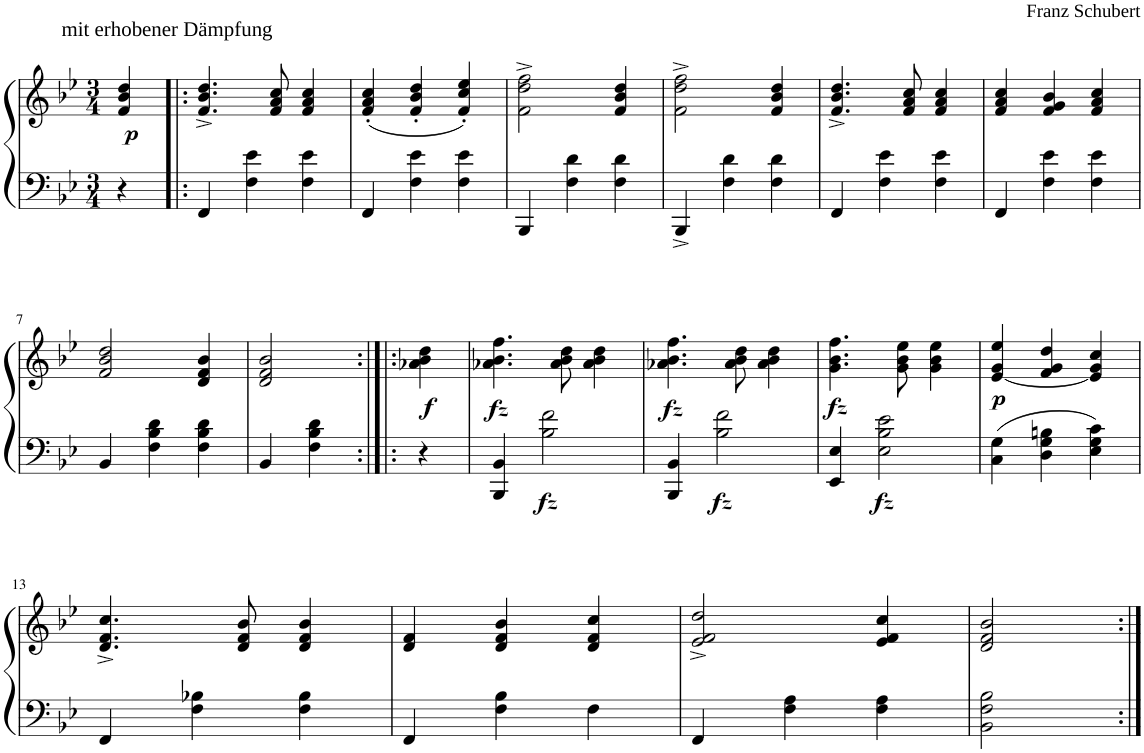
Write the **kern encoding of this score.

**kern	**kern	**dynam
*part1	*part1	*part1
*staff2	*staff1	*staff1/2
*I"Instrument 1	*	*
*clefF4	*clefG2	*
*k[b-e-]	*k[b-e-]	*
*B-:	*B-:	*
*M3/4	*M3/4	*
=	=	=
!	!	!LO:DY:b
4r	4f/ 4b-/ 4dd/	p
=1!|:	=1!|:	=1!|:
4FF/	4.f/^ 4.b-/^ 4.dd/^	.
4F\ 4e-\	.	.
.	8f/ 8a/ 8cc/	.
4F\ 4e-\	4f/ 4a/ 4cc/	.
=2	=2	=2
4FF/	(4f/' 4a/' 4cc/'	.
4F\ 4e-\	4f/' 4b-/' 4dd/'	.
4F\ 4e-\	4f/' 4cc/' 4ee-/')	.
=3	=3	=3
4BBB-/	2f\^ 2dd\^ 2ff\^	.
4F\ 4d\	.	.
4F\ 4d\	4f/ 4b-/ 4dd/	.
=4	=4	=4
4BBB-^/	2f\^ 2dd\^ 2ff\^	.
4F\ 4d\	.	.
4F\ 4d\	4f/ 4b-/ 4dd/	.
=5	=5	=5
4FF/	4.f/^ 4.b-/^ 4.dd/^	.
4F\ 4e-\	.	.
.	8f/ 8a/ 8cc/	.
4F\ 4e-\	4f/ 4a/ 4cc/	.
=6	=6	=6
4FF/	4f/ 4a/ 4cc/	.
4F\ 4e-\	4f/ 4g/ 4b-/	.
4F\ 4e-\	4f/ 4a/ 4cc/	.
!!LO:LB:g=z
=7	=7	=7
4BB-/	2f/ 2b-/ 2dd/	.
4F\ 4B-\ 4d\	.	.
4F\ 4B-\ 4d\	4d/ 4f/ 4b-/	.
=8	=8	=8
4BB-/	2d/ 2f/ 2b-/	.
4F\ 4B-\ 4d\	.	.
=8X1:|!|:	=8X1:|!|:	=8X1:|!|:
!	!	!LO:DY:b
4r	4a-X\ 4b-\ 4dd\	f
=9	=9	=9
!	!	!LO:DY:b
4BBB-/ 4BB-/	4.a-X\ 4.b-\ 4.ff\	fz
!	!	!LO:DY:b=2
2B-\ 2f\	.	fz
.	8a-\ 8b-\ 8dd\	.
.	4a-\ 4b-\ 4dd\	.
=10	=10	=10
!	!	!LO:DY:b
4BBB-/ 4BB-/	4.a-X\ 4.b-\ 4.ff\	fz
!	!	!LO:DY:b=2
2B-\ 2f\	.	fz
.	8a-\ 8b-\ 8dd\	.
.	4a-\ 4b-\ 4dd\	.
=11	=11	=11
!	!	!LO:DY:b
4EE-/ 4E-/	4.g\ 4.b-\ 4.ff\	fz
!	!	!LO:DY:b=2
2E-\ 2B-\ 2e-\	.	fz
.	8g\ 8b-\ 8ee-\	.
.	4g\ 4b-\ 4ee-\	.
=12	=12	=12
!	!	!LO:DY:b
4C\ 4G\	[<4e-/ 4g/ 4ee-/	p
4D\ 4G\ 4Bn\	4f/ 4g/ 4dd/	.
4E-\ 4G\ 4c\	4e-/] 4g/ 4cc/	.
!!LO:LB:g=z
=13	=13	=13
4FF/	4.d/^ 4.f/^ 4.cc/^	.
4F\ 4B-X\	.	.
.	8d/ 8f/ 8b-/	.
4F\ 4B-\	4d/ 4f/ 4b-/	.
=14	=14	=14
4FF/	4d/ 4f/	.
4F\ 4B-\	4d/ 4f/ 4b-/	.
4F\	4d/ 4f/ 4cc/	.
=15	=15	=15
4FF/	2e-/^ 2f/^ 2dd/^	.
4F\ 4A\	.	.
4F\ 4A\	4e-/ 4f/ 4cc/	.
=16	=16	=16
2BB-\ 2F\ 2B-\	2d/ 2f/ 2b-/	.
=:|!	=:|!	=:|!
*-	*-	*-
